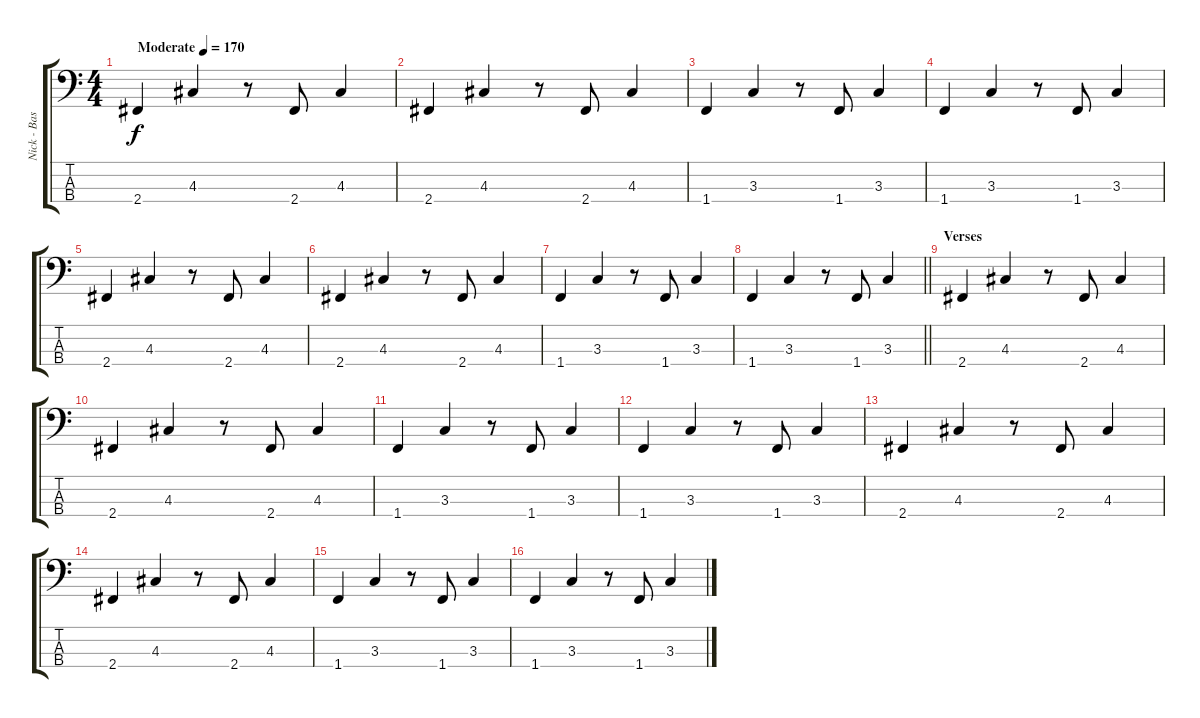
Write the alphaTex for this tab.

\track ("Nick - Bass" "Nick - Bas") {instrument electricbasspick}
\staff {score tabs}
\tuning (G2 D2 A1 E1) {hide}
\ts (4 4)
\tempo (170 "Moderate")
\clef f4
\ks c
2.4.4{dy f instrument electricbasspick} 4.3.4 r.8 2.4.8 4.3.4 |
2.4.4 4.3.4 r.8 2.4.8 4.3.4 |
1.4.4 3.3.4 r.8 1.4.8 3.3.4 |
1.4.4 3.3.4 r.8 1.4.8 3.3.4 |
2.4.4 4.3.4 r.8 2.4.8 4.3.4 |
2.4.4 4.3.4 r.8 2.4.8 4.3.4 |
1.4.4 3.3.4 r.8 1.4.8 3.3.4 |
\barLineRight lightlight
1.4.4 3.3.4 r.8 1.4.8 3.3.4 |
\section ("" "Verses")
2.4.4 4.3.4 r.8 2.4.8 4.3.4 |
2.4.4 4.3.4 r.8 2.4.8 4.3.4 |
1.4.4 3.3.4 r.8 1.4.8 3.3.4 |
1.4.4 3.3.4 r.8 1.4.8 3.3.4 |
2.4.4 4.3.4 r.8 2.4.8 4.3.4 |
2.4.4 4.3.4 r.8 2.4.8 4.3.4 |
1.4.4 3.3.4 r.8 1.4.8 3.3.4 |
1.4.4 3.3.4 r.8 1.4.8 3.3.4
